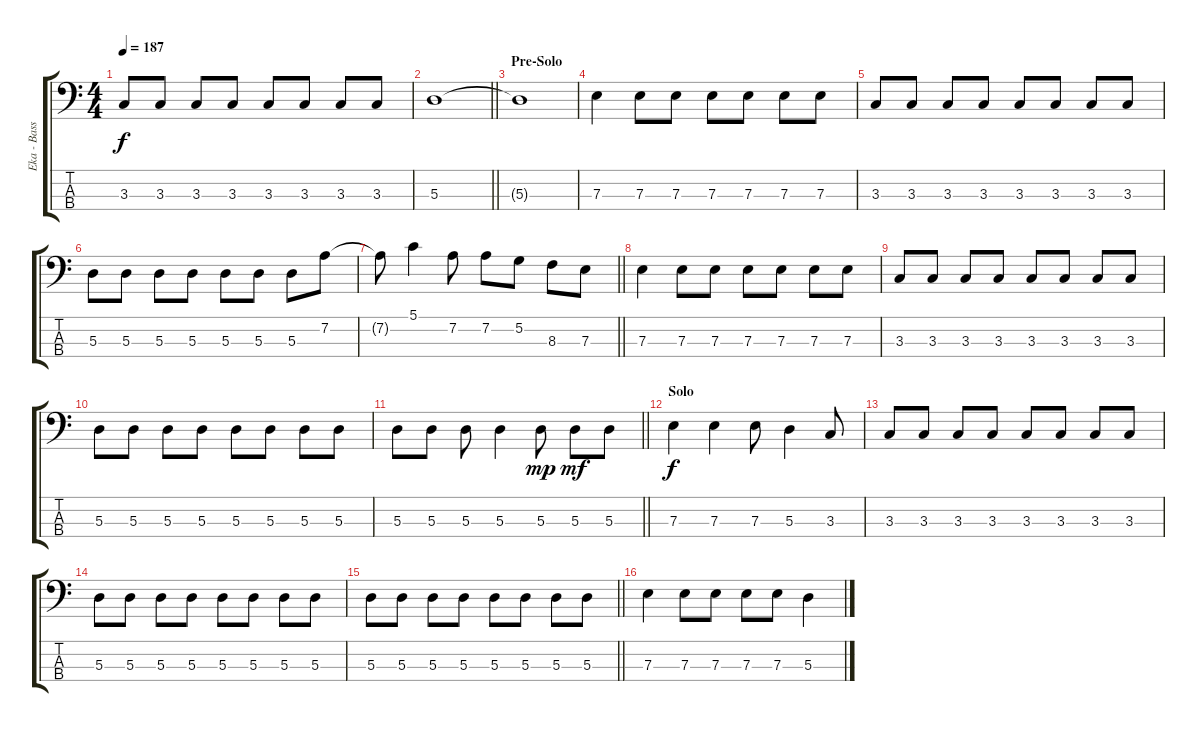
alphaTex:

\track ("Eka - Bass" "Eka - Bass") {instrument electricbasspick}
\staff {score tabs}
\tuning (G2 D2 A1 E1) {hide}
\ts (4 4)
\tempo 187
\clef f4
\ks c
3.3.8{dy f} 3.3.8 3.3.8 3.3.8 3.3.8 3.3.8 3.3.8 3.3.8 |
\barLineRight lightlight
5.3.1 |
\section ("" "Pre-Solo")
5.3{t}.1 |
7.3.4 7.3.8 7.3.8 7.3.8 7.3.8 7.3.8 7.3.8 |
3.3.8 3.3.8 3.3.8 3.3.8 3.3.8 3.3.8 3.3.8 3.3.8 |
5.3.8 5.3.8 5.3.8 5.3.8 5.3.8 5.3.8 5.3.8 7.2.8 |
\barLineRight lightlight
7.2{t}.8 5.1.4 7.2.8 7.2.8 5.2.8 8.3.8 7.3.8 |
7.3.4 7.3.8 7.3.8 7.3.8 7.3.8 7.3.8 7.3.8 |
3.3.8 3.3.8 3.3.8 3.3.8 3.3.8 3.3.8 3.3.8 3.3.8 |
5.3.8 5.3.8 5.3.8 5.3.8 5.3.8 5.3.8 5.3.8 5.3.8 |
\barLineRight lightlight
5.3.8 5.3.8 5.3.8 5.3.4 5.3.8{dy mp} 5.3.8{dy mf} 5.3.8 |
\section ("" "Solo")
7.3.4{dy f} 7.3.4 7.3.8 5.3.4 3.3.8 |
3.3.8 3.3.8 3.3.8 3.3.8 3.3.8 3.3.8 3.3.8 3.3.8 |
5.3.8 5.3.8 5.3.8 5.3.8 5.3.8 5.3.8 5.3.8 5.3.8 |
\barLineRight lightlight
5.3.8 5.3.8 5.3.8 5.3.8 5.3.8 5.3.8 5.3.8 5.3.8 |
7.3.4 7.3.8 7.3.8 7.3.8 7.3.8 5.3.4
